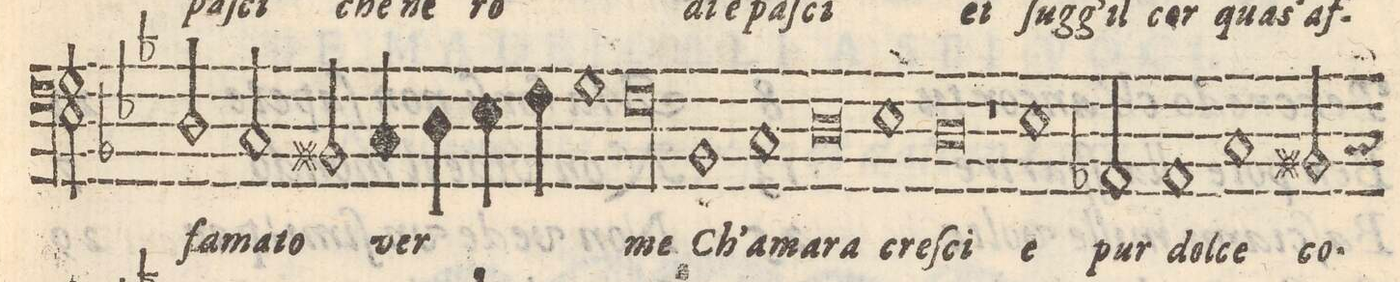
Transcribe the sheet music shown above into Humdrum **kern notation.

**kern	**text
*I"BASSO	*
*clefF4	*
*k[b-e-]	*
*met(C|)	*
*M2/2	*
2D/	ſa-
=147-	=147-
2C/	-ma-
2BBn/	-to
=148-	=148-
4C/	ver-
4D\	.
4E-y\	.
4F\	.
=149-	=149-
1G	.
=150-	=150-
00F	-me
=151-	=151-
=152-	=152-
=153-	=153-
=154-	=154-
1BB-y	Ch'a-
=155-	=155-
1C	-ma-
=156-	=156-
0D	-ra
=157-	=157-
=158-	=158-
1E-	cre-
=159-	=159-
0D	ſci
=160-	=160-
=161-	=161-
1r	.
=162-	=162-
1E-	e
=163-	=163-
2AA-/	pur
1AA-/	dol-
=164-	=164-
1C/	-ce
=165-	=165-
2BBn/	co-
=166-	=166-
*-	*-
